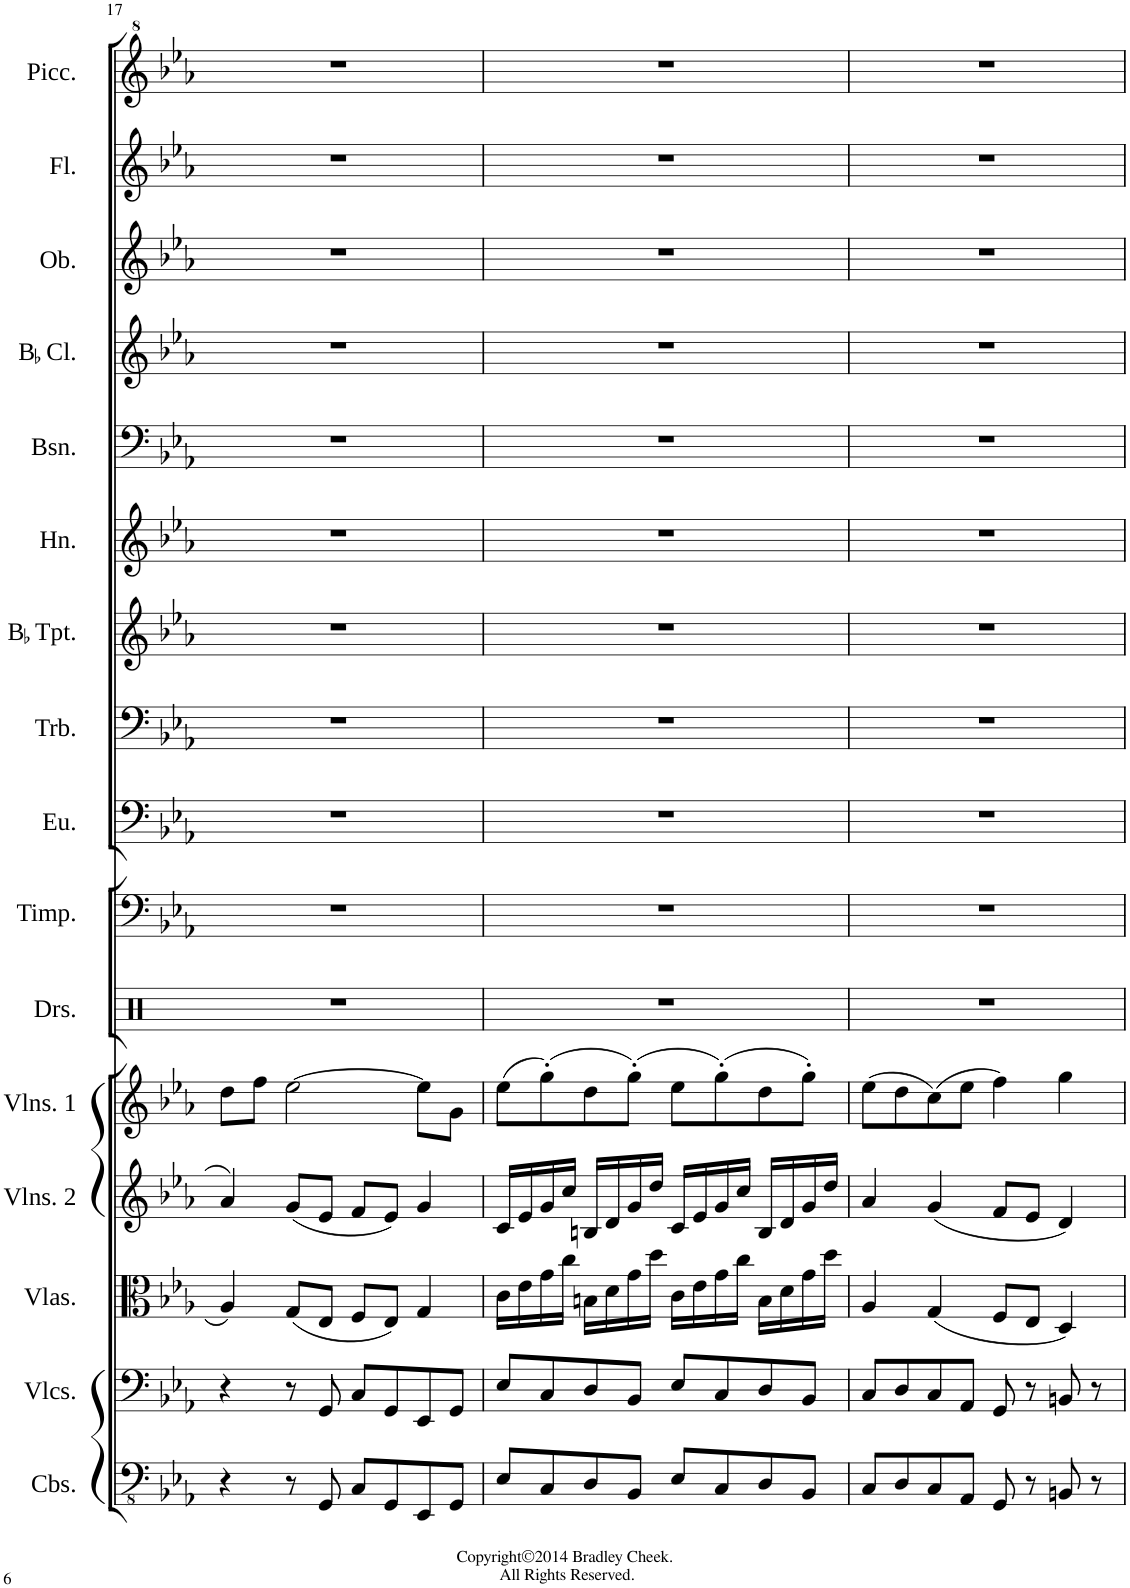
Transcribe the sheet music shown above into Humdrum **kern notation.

**kern	**kern	**kern	**kern	**kern	**kern	**kern	**kern	**kern	**kern	**kern	**kern	**kern	**kern	**kern	**kern
*part16	*part15	*part14	*part13	*part12	*part11	*part10	*part9	*part8	*part7	*part6	*part5	*part4	*part3	*part2	*part1
*staff16	*staff15	*staff14	*staff13	*staff12	*staff11	*staff10	*staff9	*staff8	*staff7	*staff6	*staff5	*staff4	*staff3	*staff2	*staff1
*I"Contrabasses	*I"Violoncellos	*I"Violas	*I"Violins 2	*I"Violins 1	*I"Drumset	*I"Timpani	*I"Euphonium	*I"Trombone	*I"BaccidentalFlat Trumpet	*I"Horn	*I"Bassoon	*I"BaccidentalFlat Clarinet	*I"Oboe	*I"Flute	*I"Piccolo
*I'Cbs.	*I'Vlcs.	*I'Vlas.	*I'Vlns. 2	*I'Vlns. 1	*I'Drs.	*I'Timp.	*I'Eu.	*I'Trb.	*I'BaccidentalFlat Tpt.	*I'Hn.	*I'Bsn.	*I'BaccidentalFlat Cl.	*I'Ob.	*I'Fl.	*I'Picc.
!!LO:PB:g=z
*clefFv4	*clefF4	*clefC3	*clefG2	*clefG2	*clefX	*clefF4	*clefF4	*clefF4	*clefG2	*clefG2	*clefF4	*clefG2	*clefG2	*clefG2	*clefG^2
*	*	*	*	*	*	*	*	*	*ITrd1c2	*ITrd4c7	*	*ITrd1c2	*	*	*ITrd-7c-12
*k[b-e-a-]	*k[b-e-a-]	*k[b-e-a-]	*k[b-e-a-]	*k[b-e-a-]	*k[]	*k[b-e-a-]	*k[b-e-a-]	*k[b-e-a-]	*k[b-e-a-]	*k[b-e-a-]	*k[b-e-a-]	*k[b-e-a-]	*k[b-e-a-]	*k[b-e-a-]	*k[b-e-a-]
*M4/4	*M4/4	*M4/4	*M4/4	*M4/4	*M4/4	*M4/4	*M4/4	*M4/4	*M4/4	*M4/4	*M4/4	*M4/4	*M4/4	*M4/4	*M4/4
=17	=17	=17	=17	=17	=17	=17	=17	=17	=17	=17	=17	=17	=17	=17	=17
4r	4r	4A-/	4a-/	8dd\L	1r	1r	1r	1r	1r	1r	1r	1r	1r	1r	1r
.	.	.	.	8ff\J	.	.	.	.	.	.	.	.	.	.	.
8r	8r	(8G/L	(8g/L	[2ee-\	.	.	.	.	.	.	.	.	.	.	.
8GGG/	8GG/	8E-/J	8e-/J	.	.	.	.	.	.	.	.	.	.	.	.
8CC/L	8C/L	8F/L	8f/L	.	.	.	.	.	.	.	.	.	.	.	.
8GGG/	8GG/	8E-/J)	8e-/J)	.	.	.	.	.	.	.	.	.	.	.	.
8EEE-/	8EE-/	4G/	4g/	8ee-\L]	.	.	.	.	.	.	.	.	.	.	.
8GGG/J	8GG/J	.	.	8g\J	.	.	.	.	.	.	.	.	.	.	.
=18	=18	=18	=18	=18	=18	=18	=18	=18	=18	=18	=18	=18	=18	=18	=18
8EE-/L	8E-/L	16c\LL	16c/LL	(8ee-\L	1r	1r	1r	1r	1r	1r	1r	1r	1r	1r	1r
.	.	16e-\	16e-/	.	.	.	.	.	.	.	.	.	.	.	.
8CC/	8C/	16g\	16g/	(8gg'\)	.	.	.	.	.	.	.	.	.	.	.
.	.	16cc\JJ	16cc/JJ	.	.	.	.	.	.	.	.	.	.	.	.
8DD/	8D/	16Bn\LL	16Bn/LL	8dd\	.	.	.	.	.	.	.	.	.	.	.
.	.	16d\	16d/	.	.	.	.	.	.	.	.	.	.	.	.
8BBB-/J	8BB-/J	16g\	16g/	(8gg'\J)	.	.	.	.	.	.	.	.	.	.	.
.	.	16dd\JJ	16dd/JJ	.	.	.	.	.	.	.	.	.	.	.	.
8EE-/L	8E-/L	16c\LL	16c/LL	8ee-\L	.	.	.	.	.	.	.	.	.	.	.
.	.	16e-\	16e-/	.	.	.	.	.	.	.	.	.	.	.	.
8CC/	8C/	16g\	16g/	(8gg'\)	.	.	.	.	.	.	.	.	.	.	.
.	.	16cc\JJ	16cc/JJ	.	.	.	.	.	.	.	.	.	.	.	.
8DD/	8D/	16B\LL	16B/LL	8dd\	.	.	.	.	.	.	.	.	.	.	.
.	.	16d\	16d/	.	.	.	.	.	.	.	.	.	.	.	.
8BBB-/J	8BB-/J	16g\	16g/	8gg'\J)	.	.	.	.	.	.	.	.	.	.	.
.	.	16dd\JJ	16dd/JJ	.	.	.	.	.	.	.	.	.	.	.	.
=19	=19	=19	=19	=19	=19	=19	=19	=19	=19	=19	=19	=19	=19	=19	=19
8CC/L	8C/L	4A-/	4a-/	(8ee-\L	1r	1r	1r	1r	1r	1r	1r	1r	1r	1r	1r
8DD/	8D/	.	.	8dd\	.	.	.	.	.	.	.	.	.	.	.
8CC/	8C/	(4G/	(4g/	(8cc\)	.	.	.	.	.	.	.	.	.	.	.
8AAA-/J	8AA-/J	.	.	8ee-\J	.	.	.	.	.	.	.	.	.	.	.
8GGG/	8GG/	8F/L	8f/L	4ff\)	.	.	.	.	.	.	.	.	.	.	.
8r	8r	8E-/J	8e-/J	.	.	.	.	.	.	.	.	.	.	.	.
8BBBn/	8BBn/	4D/)	4d/)	4gg\	.	.	.	.	.	.	.	.	.	.	.
8r	8r	.	.	.	.	.	.	.	.	.	.	.	.	.	.
=	=	=	=	=	=	=	=	=	=	=	=	=	=	=	=
*-	*-	*-	*-	*-	*-	*-	*-	*-	*-	*-	*-	*-	*-	*-	*-
